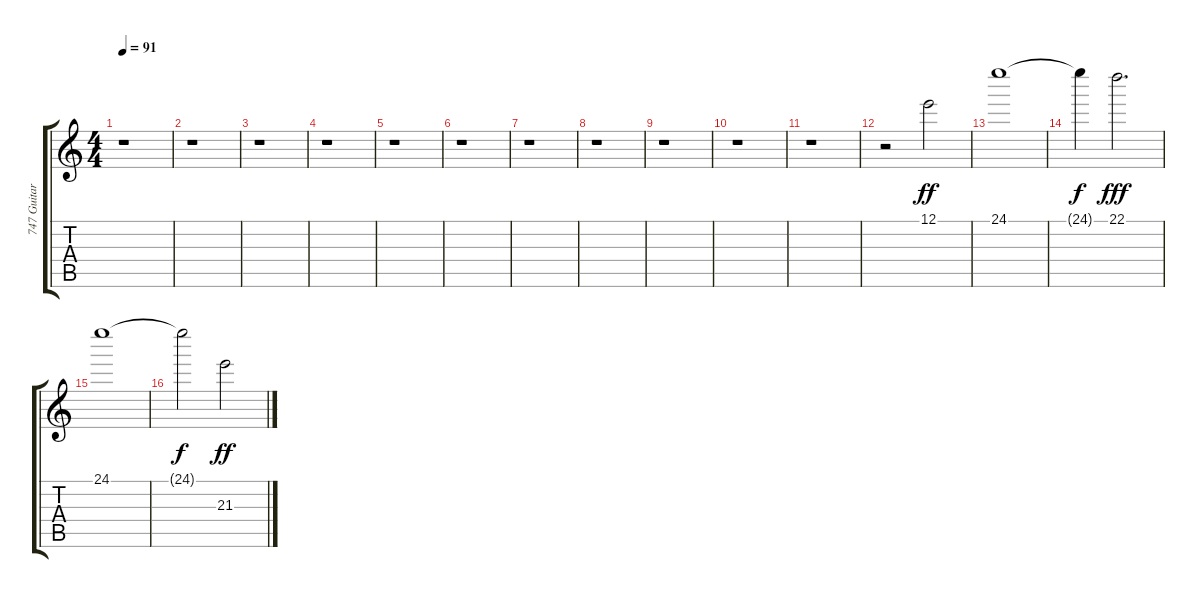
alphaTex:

\track ("747 Guitar" "747 Guitar") {instrument distortionguitar}
\staff {score tabs}
\tuning (E4 B3 G3 D3 A2 E2) {hide}
\ts (4 4)
\tempo 91
\clef g2
\ks c
r.1{dy ff} |
r.1 |
r.1 |
r.1 |
r.1 |
r.1 |
r.1 |
r.1 |
r.1 |
r.1 |
r.1 |
r.2 12.1.2{volume 9} |
24.1.1 |
24.1{t}.4{dy f} 22.1.2{d dy fff} |
24.1.1 |
24.1{t}.2{dy f} 21.3.2{dy ff}
